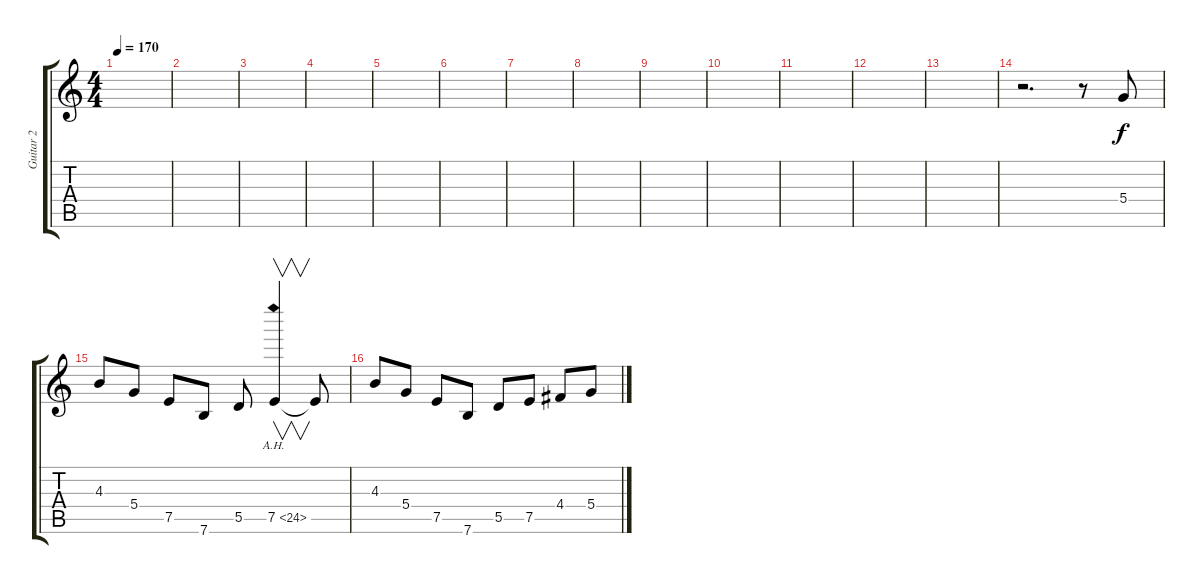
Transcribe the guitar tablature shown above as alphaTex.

\track ("Guitar 2" "Guitar 2") {instrument distortionguitar}
\staff {score tabs}
\tuning (E4 B3 G3 D3 A2 E2) {hide}
\ts (4 4)
\tempo 170
\clef g2
\ks c
|
|
|
|
|
|
|
|
|
|
|
|
|
r.2{d} r.8 5.4.8 |
4.3.8 5.4.8 7.5.8 7.6.8 5.5.8 7.5{ah 17}.4{v} 7.5{t}.8 |
4.3.8 5.4.8 7.5.8 7.6.8 5.5.8 7.5.8 4.4.8 5.4.8
